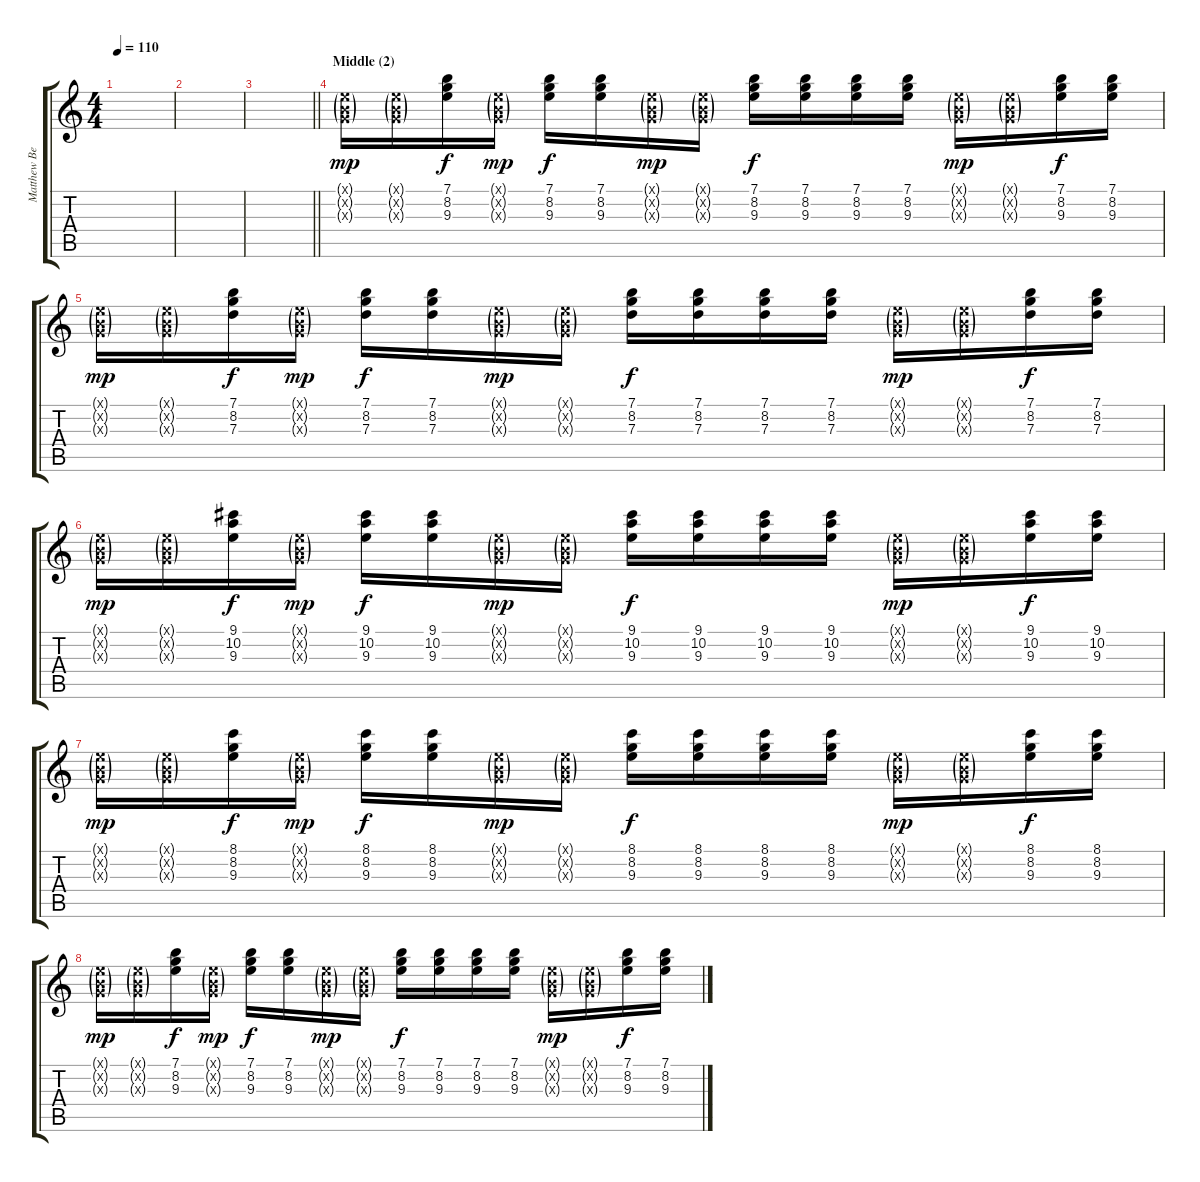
\track ("Matthew Bellamy (Guitar I)" "Matthew Be") {instrument electricguitarclean}
\staff {score tabs}
\tuning (E4 B3 G3 D3 A2 E2) {hide}
\ts (4 4)
\tempo 110
\clef g2
\ks c
|
|
\barLineRight lightlight
|
\section ("" "Middle (2)")
(0.1{g x} 0.2{g x} 0.3{g x}).16{dy mp} (0.1{g x} 0.2{g x} 0.3{g x}).16 (7.1 8.2 9.3).16{dy f} (0.1{g x} 0.2{g x} 0.3{g x}).16{dy mp} (7.1 8.2 9.3).16{dy f} (7.1 8.2 9.3).16 (0.1{g x} 0.2{g x} 0.3{g x}).16{dy mp} (0.1{g x} 0.2{g x} 0.3{g x}).16 (7.1 8.2 9.3).16{dy f} (7.1 8.2 9.3).16 (7.1 8.2 9.3).16 (7.1 8.2 9.3).16 (0.1{g x} 0.2{g x} 0.3{g x}).16{dy mp} (0.1{g x} 0.2{g x} 0.3{g x}).16 (7.1 8.2 9.3).16{dy f} (7.1 8.2 9.3).16 |
(0.1{g x} 0.2{g x} 0.3{g x}).16{dy mp} (0.1{g x} 0.2{g x} 0.3{g x}).16 (7.1 8.2 7.3).16{dy f} (0.1{g x} 0.2{g x} 0.3{g x}).16{dy mp} (7.1 8.2 7.3).16{dy f} (7.1 8.2 7.3).16 (0.1{g x} 0.2{g x} 0.3{g x}).16{dy mp} (0.1{g x} 0.2{g x} 0.3{g x}).16 (7.1 8.2 7.3).16{dy f} (7.1 8.2 7.3).16 (7.1 8.2 7.3).16 (7.1 8.2 7.3).16 (0.1{g x} 0.2{g x} 0.3{g x}).16{dy mp} (0.1{g x} 0.2{g x} 0.3{g x}).16 (7.1 8.2 7.3).16{dy f} (7.1 8.2 7.3).16 |
(0.1{g x} 0.2{g x} 0.3{g x}).16{dy mp} (0.1{g x} 0.2{g x} 0.3{g x}).16 (9.1 10.2 9.3).16{dy f} (0.1{g x} 0.2{g x} 0.3{g x}).16{dy mp} (9.1 10.2 9.3).16{dy f} (9.1 10.2 9.3).16 (0.1{g x} 0.2{g x} 0.3{g x}).16{dy mp} (0.1{g x} 0.2{g x} 0.3{g x}).16 (9.1 10.2 9.3).16{dy f} (9.1 10.2 9.3).16 (9.1 10.2 9.3).16 (9.1 10.2 9.3).16 (0.1{g x} 0.2{g x} 0.3{g x}).16{dy mp} (0.1{g x} 0.2{g x} 0.3{g x}).16 (9.1 10.2 9.3).16{dy f} (9.1 10.2 9.3).16 |
(0.1{g x} 0.2{g x} 0.3{g x}).16{dy mp} (0.1{g x} 0.2{g x} 0.3{g x}).16 (8.1 8.2 9.3).16{dy f} (0.1{g x} 0.2{g x} 0.3{g x}).16{dy mp} (8.1 8.2 9.3).16{dy f} (8.1 8.2 9.3).16 (0.1{g x} 0.2{g x} 0.3{g x}).16{dy mp} (0.1{g x} 0.2{g x} 0.3{g x}).16 (8.1 8.2 9.3).16{dy f} (8.1 8.2 9.3).16 (8.1 8.2 9.3).16 (8.1 8.2 9.3).16 (0.1{g x} 0.2{g x} 0.3{g x}).16{dy mp} (0.1{g x} 0.2{g x} 0.3{g x}).16 (8.1 8.2 9.3).16{dy f} (8.1 8.2 9.3).16 |
(0.1{g x} 0.2{g x} 0.3{g x}).16{dy mp} (0.1{g x} 0.2{g x} 0.3{g x}).16 (7.1 8.2 9.3).16{dy f} (0.1{g x} 0.2{g x} 0.3{g x}).16{dy mp} (7.1 8.2 9.3).16{dy f} (7.1 8.2 9.3).16 (0.1{g x} 0.2{g x} 0.3{g x}).16{dy mp} (0.1{g x} 0.2{g x} 0.3{g x}).16 (7.1 8.2 9.3).16{dy f} (7.1 8.2 9.3).16 (7.1 8.2 9.3).16 (7.1 8.2 9.3).16 (0.1{g x} 0.2{g x} 0.3{g x}).16{dy mp} (0.1{g x} 0.2{g x} 0.3{g x}).16 (7.1 8.2 9.3).16{dy f} (7.1 8.2 9.3).16
